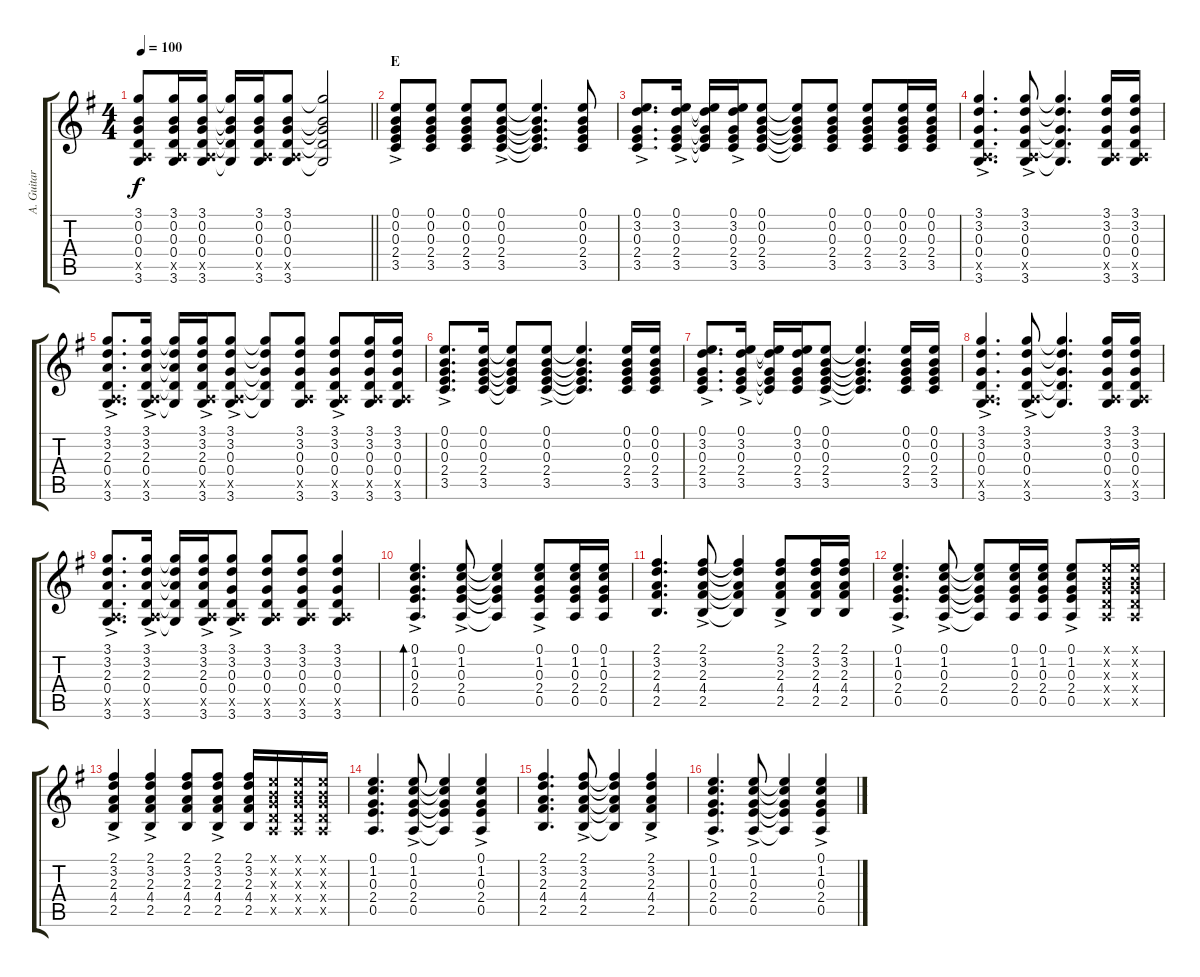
\track ("A. Guitar II" "A. Guitar ") {instrument acousticguitarsteel}
\staff {score tabs}
\tuning (E4 B3 G3 D3 A2 E2) {hide}
\ts (4 4)
\tempo 100
\clef g2
\barLineRight lightlight
\ks g
(3.1 0.2 0.3 0.4 0.5{x} 3.6).8{dy f} (3.1 0.2 0.3 0.4 0.5{x} 3.6).16 (3.1 0.2 0.3 0.4 0.5{x} 3.6).16 (3.1{t} 0.2{t} 0.3{t} 0.4{t} 3.6{t}).16 (3.1 0.2 0.3 0.4 0.5{x} 3.6).16 (3.1 0.2 0.3 0.4 0.5{x} 3.6).8 (3.1{t} 0.2{t} 0.3{t} 0.4{t} 3.6{t}).2 |
\section ("" "E")
(0.1{ac} 0.2{ac} 0.3{ac} 2.4{ac} 3.5{ac}).8 (0.1 0.2 0.3 2.4 3.5).8 (0.1 0.2 0.3 2.4 3.5).8 (0.1{ac} 0.2{ac} 0.3{ac} 2.4{ac} 3.5{ac}).8 (0.1{t} 0.2{t} 0.3{t} 2.4{t} 3.5{t}).4{d} (0.1 0.2 0.3 2.4 3.5).8 |
(0.1{ac} 3.2{ac} 0.3{ac} 2.4{ac} 3.5{ac}).8{d} (0.1{ac} 3.2{ac} 0.3{ac} 2.4{ac} 3.5{ac}).16 (0.1{t} 3.2{t} 0.3{t} 2.4{t} 3.5{t}).16 (0.1{ac} 3.2{ac} 0.3{ac} 2.4{ac} 3.5{ac}).16 (0.1 0.2 0.3 2.4 3.5).8 (0.1{t} 0.2{t} 0.3{t} 2.4{t} 3.5{t}).8 (0.1 0.2 0.3 2.4 3.5).8 (0.1 0.2 0.3 2.4 3.5).8 (0.1 0.2 0.3 2.4 3.5).16 (0.1 0.2 0.3 2.4 3.5).16 |
(3.1{ac} 3.2{ac} 0.3{ac} 0.4{ac} 0.5{ac x} 3.6{ac}).4{d} (3.1{ac} 3.2{ac} 0.3{ac} 0.4{ac} 0.5{ac x} 3.6{ac}).8 (3.1{t} 3.2{t} 0.3{t} 0.4{t} 3.6{t}).4{d} (3.1 3.2 0.3 0.4 0.5{x} 3.6).16 (3.1 3.2 0.3 0.4 0.5{x} 3.6).16 |
(3.1{ac} 3.2{ac} 2.3{ac} 0.4{ac} 0.5{ac x} 3.6{ac}).8{d} (3.1{ac} 3.2{ac} 2.3{ac} 0.4{ac} 0.5{ac x} 3.6{ac}).16 (3.1{t} 3.2{t} 2.3{t} 0.4{t} 3.6{t}).16 (3.1{ac} 3.2{ac} 2.3{ac} 0.4{ac} 0.5{ac x} 3.6{ac}).16 (3.1{ac} 3.2{ac} 0.3{ac} 0.4{ac} 0.5{ac x} 3.6{ac}).8 (3.1{t} 3.2{t} 0.3{t} 0.4{t} 3.6{t}).8 (3.1 3.2 0.3 0.4 0.5{x} 3.6).8 (3.1{ac} 3.2{ac} 0.3{ac} 0.4{ac} 0.5{ac x} 3.6{ac}).8 (3.1 3.2 0.3 0.4 0.5{x} 3.6).16 (3.1 3.2 0.3 0.4 0.5{x} 3.6).16 |
(0.1{ac} 0.2{ac} 0.3{ac} 2.4{ac} 3.5{ac}).8{d} (0.1 0.2 0.3 2.4 3.5).16 (0.1{t} 0.2{t} 0.3{t} 2.4{t} 3.5{t}).8 (0.1{ac} 0.2{ac} 0.3{ac} 2.4{ac} 3.5{ac}).8 (0.1{t} 0.2{t} 0.3{t} 2.4{t} 3.5{t}).4{d} (0.1 0.2 0.3 2.4 3.5).16 (0.1 0.2 0.3 2.4 3.5).16 |
(0.1{ac} 3.2{ac} 0.3{ac} 2.4{ac} 3.5{ac}).8{d} (0.1{ac} 3.2{ac} 0.3{ac} 2.4{ac} 3.5{ac}).16 (0.1{t} 3.2{t} 0.3{t} 2.4{t} 3.5{t}).16 (0.1 3.2 0.3 2.4 3.5).16 (0.1{ac} 0.2{ac} 0.3{ac} 2.4{ac} 3.5{ac}).8 (0.1{t} 0.2{t} 0.3{t} 2.4{t} 3.5{t}).4{d} (0.1 0.2 0.3 2.4 3.5).16 (0.1 0.2 0.3 2.4 3.5).16 |
(3.1{ac} 3.2{ac} 0.3{ac} 0.4{ac} 0.5{ac x} 3.6{ac}).4{d} (3.1{ac} 3.2{ac} 0.3{ac} 0.4{ac} 0.5{ac x} 3.6{ac}).8 (3.1{t} 3.2{t} 0.3{t} 0.4{t} 3.6{t}).4{d} (3.1 3.2 0.3 0.4 0.5{x} 3.6).16 (3.1 3.2 0.3 0.4 0.5{x} 3.6).16 |
(3.1{ac} 3.2{ac} 2.3{ac} 0.4{ac} 0.5{ac x} 3.6{ac}).8{d} (3.1{ac} 3.2{ac} 2.3{ac} 0.4{ac} 0.5{ac x} 3.6{ac}).16 (3.1{t} 3.2{t} 2.3{t} 0.4{t} 3.6{t}).16 (3.1{ac} 3.2{ac} 2.3{ac} 0.4{ac} 0.5{ac x} 3.6{ac}).16 (3.1{ac} 3.2{ac} 0.3{ac} 0.4{ac} 0.5{ac x} 3.6{ac}).8 (3.1 3.2 0.3 0.4 0.5{x} 3.6).8 (3.1 3.2 0.3 0.4 0.5{x} 3.6).8 (3.1 3.2 0.3 0.4 0.5{x} 3.6).4 |
(0.1{ac} 1.2{ac} 0.3{ac} 2.4{ac} 0.5{ac}).4{d bd 120} (0.1{ac} 1.2{ac} 0.3{ac} 2.4{ac} 0.5{ac}).8 (0.1{t} 1.2{t} 0.3{t} 2.4{t} 0.5{t}).4 (0.1{ac} 1.2{ac} 0.3{ac} 2.4{ac} 0.5{ac}).8 (0.1 1.2 0.3 2.4 0.5).16 (0.1 1.2 0.3 2.4 0.5).16 |
(2.1 3.2 2.3 4.4 2.5).4{d} (2.1{ac} 3.2{ac} 2.3{ac} 4.4{ac} 2.5{ac}).8 (2.1{t} 3.2{t} 2.3{t} 4.4{t} 2.5{t}).4 (2.1{ac} 3.2{ac} 2.3{ac} 4.4{ac} 2.5{ac}).8 (2.1 3.2 2.3 4.4 2.5).16 (2.1 3.2 2.3 4.4 2.5).16 |
(0.1{ac} 1.2{ac} 0.3{ac} 2.4{ac} 0.5{ac}).4{d} (0.1{ac} 1.2{ac} 0.3{ac} 2.4{ac} 0.5{ac}).8 (0.1{t} 1.2{t} 0.3{t} 2.4{t} 0.5{t}).8 (0.1 1.2 0.3 2.4 0.5).16 (0.1 1.2 0.3 2.4 0.5).16 (0.1{ac} 1.2{ac} 0.3{ac} 2.4{ac} 0.5{ac}).8 (0.1{x} 0.2{x} 0.3{x} 0.4{x} 0.5{x}).16 (0.1{x} 0.2{x} 0.3{x} 0.4{x} 0.5{x}).16 |
(2.1{ac} 3.2{ac} 2.3{ac} 4.4{ac} 2.5{ac}).4 (2.1{ac} 3.2{ac} 2.3{ac} 4.4{ac} 2.5{ac}).4 (2.1 3.2 2.3 4.4 2.5).8 (2.1{ac} 3.2{ac} 2.3{ac} 4.4{ac} 2.5{ac}).8 (2.1 3.2 2.3 4.4 2.5).16 (0.1{x} 0.2{x} 0.3{x} 0.4{x} 0.5{x}).16 (0.1{x} 0.2{x} 0.3{x} 0.4{x} 0.5{x}).16 (0.1{x} 0.2{x} 0.3{x} 0.4{x} 0.5{x}).16 |
(0.1 1.2 0.3 2.4 0.5).4{d} (0.1{ac} 1.2{ac} 0.3{ac} 2.4{ac} 0.5{ac}).8 (0.1{t} 1.2{t} 0.3{t} 2.4{t} 0.5{t}).4 (0.1{ac} 1.2{ac} 0.3{ac} 2.4{ac} 0.5{ac}).4 |
(2.1 3.2 2.3 4.4 2.5).4{d} (2.1{ac} 3.2{ac} 2.3{ac} 4.4{ac} 2.5{ac}).8 (2.1{t} 3.2{t} 2.3{t} 4.4{t} 2.5{t}).4 (2.1{ac} 3.2{ac} 2.3{ac} 4.4{ac} 2.5{ac}).4 |
(0.1{ac} 1.2{ac} 0.3{ac} 2.4{ac} 0.5{ac}).4{d} (0.1{ac} 1.2{ac} 0.3{ac} 2.4{ac} 0.5{ac}).8 (0.1{t} 1.2{t} 0.3{t} 2.4{t} 0.5{t}).4 (0.1{ac} 1.2{ac} 0.3{ac} 2.4{ac} 0.5{ac}).4
